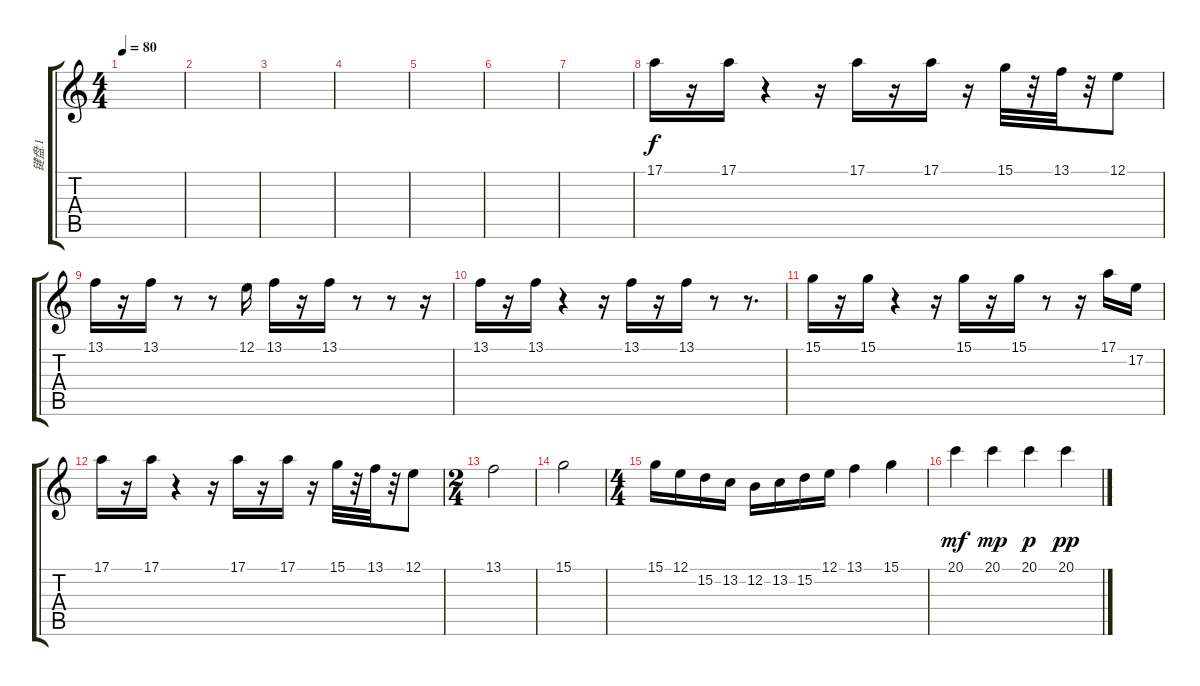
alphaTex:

\track ("键盘.1" "键盘.1") {instrument stringensemble1}
\staff {score tabs}
\tuning (E4 B3 G3 D3 A2 E2) {hide}
\ts (4 4)
\tempo 80
\clef g2
\ks c
|
|
|
|
|
|
|
17.1.16{dy f} r.16 17.1.16 r.4 r.16 17.1.16 r.16 17.1.16 r.16 15.1.32 r.32 13.1.32 r.32 12.1.8 |
13.1.16 r.16 13.1.16 r.8 r.8 12.1.16 13.1.16 r.16 13.1.16 r.8 r.8 r.16 |
13.1.16 r.16 13.1.16 r.4 r.16 13.1.16 r.16 13.1.16 r.8 r.8{d} |
15.1.16 r.16 15.1.16 r.4 r.16 15.1.16 r.16 15.1.16 r.8 r.16 17.1.16 17.2.16 |
17.1.16{txt ""} r.16 17.1.16 r.4 r.16 17.1.16 r.16 17.1.16 r.16 15.1.32 r.32 13.1.32 r.32 12.1.8 |
\ts (2 4)
13.1.2 |
15.1.2 |
\ts (4 4)
15.1.16 12.1.16 15.2.16 13.2.16 12.2.16 13.2.16 15.2.16 12.1.16 13.1.4 15.1.4 |
20.1.4{dy mf} 20.1.4{dy mp} 20.1.4{dy p} 20.1.4{dy pp}
